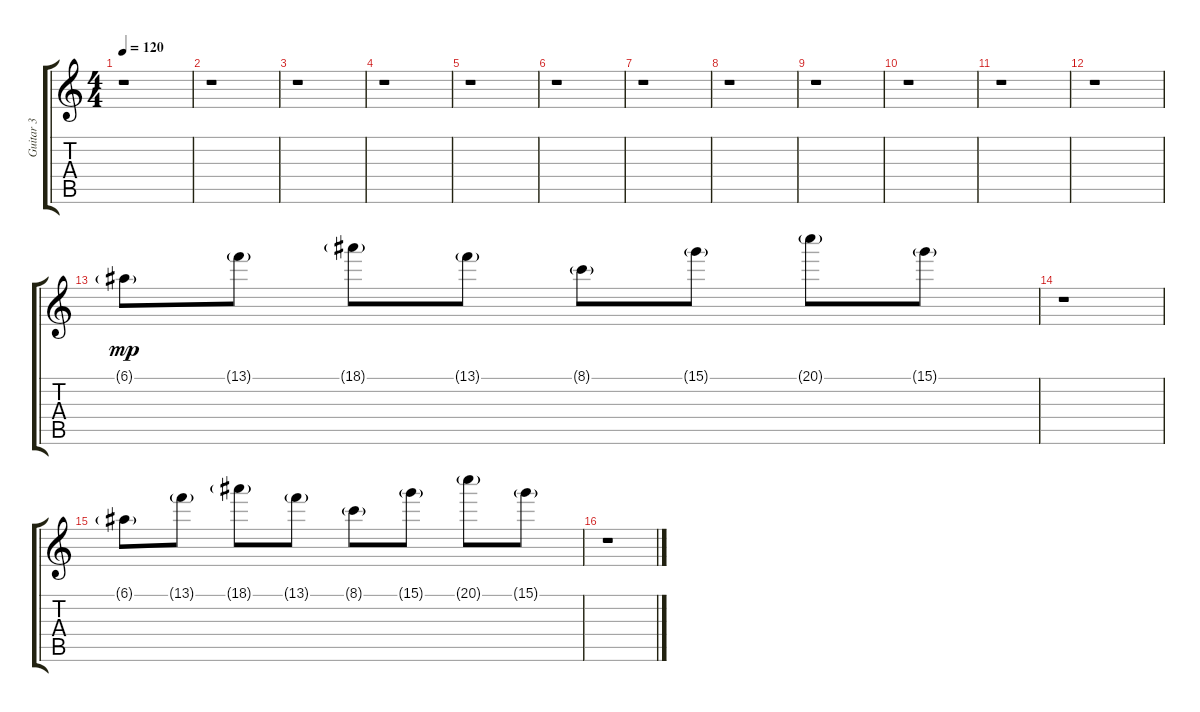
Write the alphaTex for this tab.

\track ("Guitar 3" "Guitar 3") {instrument distortionguitar}
\staff {score tabs}
\tuning (E4 B3 G3 D3 A2 E2) {hide}
\ts (4 4)
\tempo 120
\clef g2
\ks c
r.1{dy f} |
r.1 |
r.1 |
r.1 |
r.1 |
r.1 |
r.1 |
r.1 |
r.1 |
r.1 |
r.1 |
r.1 |
6.1{g}.8{dy mp instrument distortionguitar} 13.1{g}.8 18.1{g}.8 13.1{g}.8 8.1{g}.8 15.1{g}.8 20.1{g}.8 15.1{g}.8 |
r.1 |
6.1{g}.8{instrument distortionguitar} 13.1{g}.8 18.1{g}.8 13.1{g}.8 8.1{g}.8 15.1{g}.8 20.1{g}.8 15.1{g}.8 |
r.1
